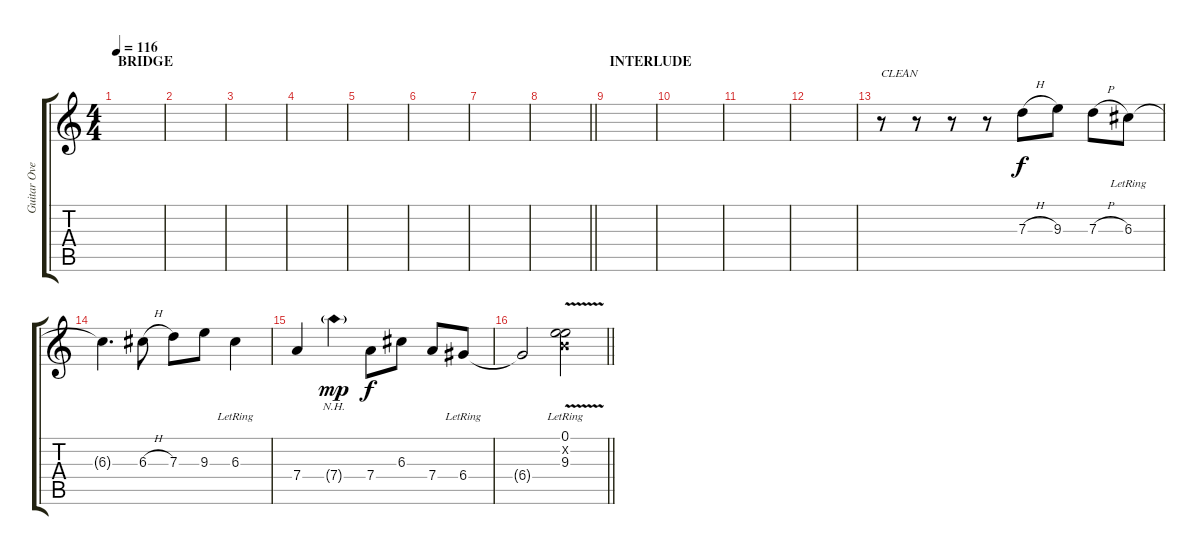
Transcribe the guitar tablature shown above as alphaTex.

\track ("Guitar Overdub" "Guitar Ove") {instrument electricguitarjazz}
\staff {score tabs}
\tuning (E4 B3 G3 D3 A2 E2) {hide}
\ts (4 4)
\section ("" "BRIDGE")
\tempo 116
\clef g2
\ks c
|
|
|
|
|
|
|
\barLineRight lightlight
|
\section ("" "INTERLUDE")
|
|
|
|
r.8{txt "CLEAN" instrument electricguitarjazz} r.8 r.8 r.8 7.3{h}.8{dy f} 9.3.8 7.3{h}.8 6.3{lr}.8 |
6.3{t}.4{d} 6.3{h}.8 7.3.8 9.3.8 6.3{lr}.4 |
7.4.4 7.4{nh g}.4{dy mp} 7.4.8{dy f} 6.3.8 7.4.8 6.4{lr}.8 |
\barLineRight lightlight
6.4{t}.2 (0.1{lr} 0.2{x} 9.3{v lr}).2
